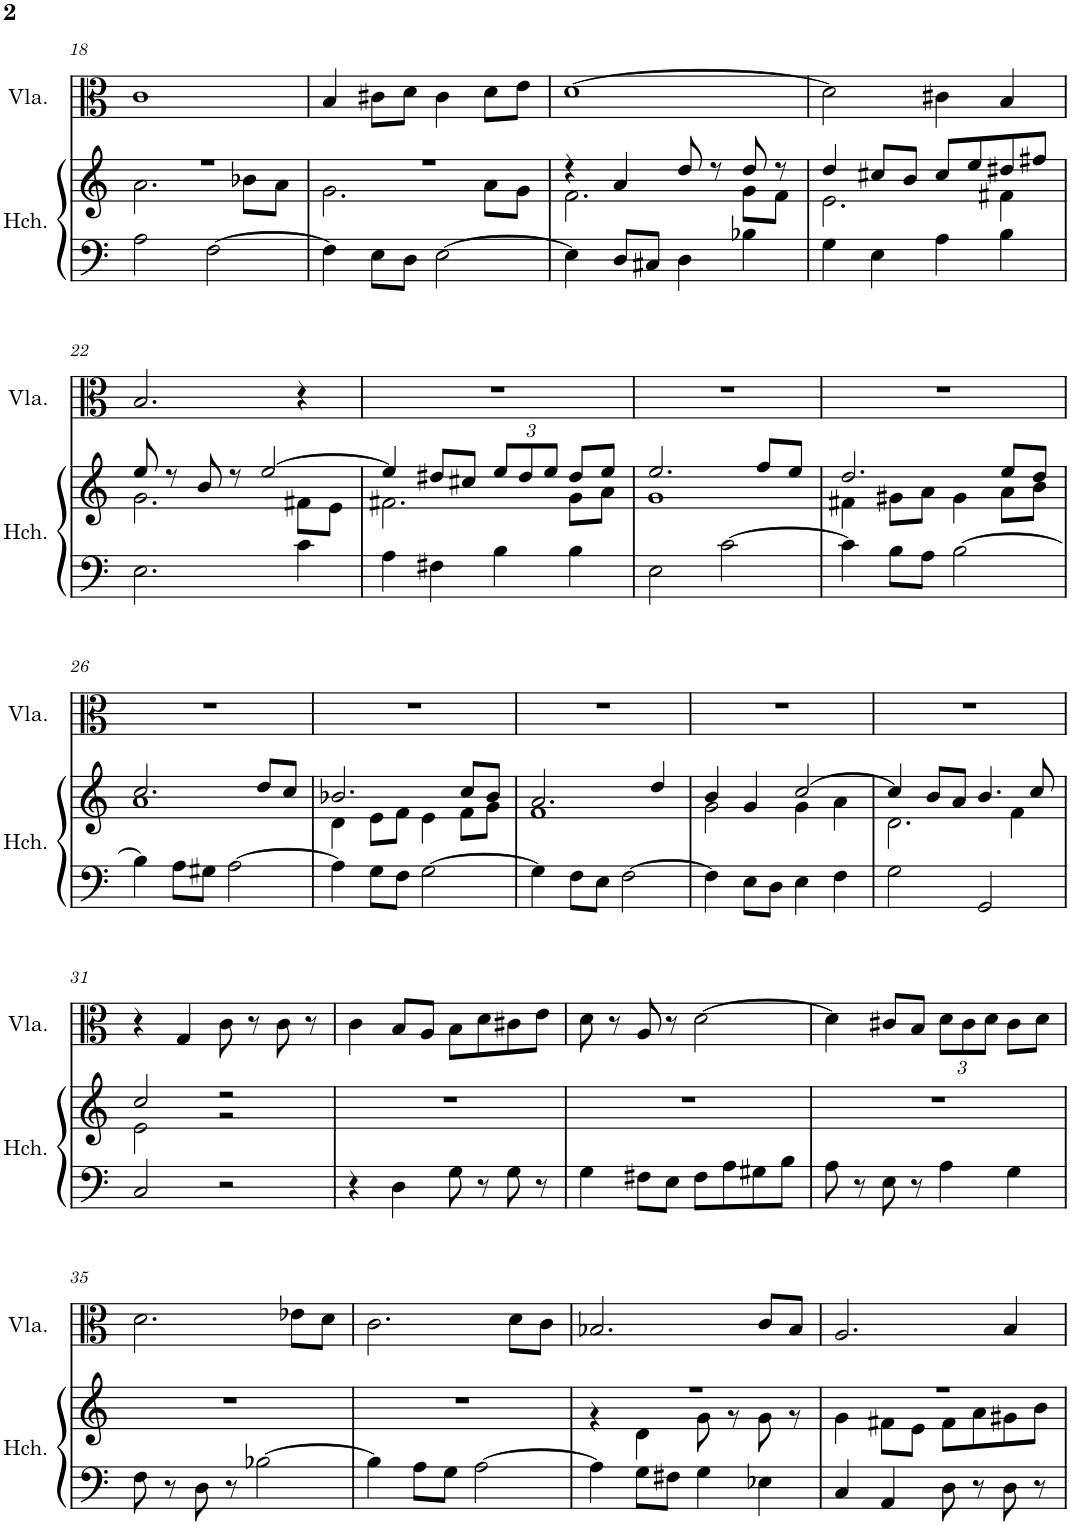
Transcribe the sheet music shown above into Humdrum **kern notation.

**kern	**kern	**kern
*part2	*part2	*part1
*staff3	*staff2	*staff1
*I"Harpsichord.	*	*I"Viola.
*I'Hch.	*	*I'Vla.
!!LO:PB:g=z
*clefF4	*clefG2	*clefC3
*k[]	*k[]	*k[]
*M2/2	*M2/2	*M2/2
=18	=18	=18
*	*^	*
2A\	1r	2.a\	1c
[2F\	.	.	.
.	.	8b-X\L	.
.	.	8a\J	.
=19	=19	=19	=19
4F\]	1r	2.g\	4B/
8E\L	.	.	8c#X\L
8D\J	.	.	8d\J
[2E\	.	.	4c#\
.	.	8a\L	8d\L
.	.	8g\J	8e\J
=20	=20	=20	=20
4E\]	4r	2.f\	[1d
8D/L	4a/	.	.
8C#X/J	.	.	.
4D\	8dd/	.	.
.	8r	.	.
4B-X\	8dd/	8g\L	.
.	8r	8f\J	.
=21	=21	=21	=21
4G\	4dd/	2.e\	2d\]
4E\	8cc#X/L	.	.
.	8b/J	.	.
4A\	8cc#/L	.	4c#X\
.	8ee/	.	.
4B\	8dd#X/	4f#X\	4B/
.	8ff#X/J	.	.
!!LO:LB:g=z
=22	=22	=22	=22
2.E\	8ee/	2.g\	2.B/
.	8r	.	.
.	8b/	.	.
.	8r	.	.
.	[2ee/	.	.
4c\	.	8f#X\L	4r
.	.	8e\J	.
=23	=23	=23	=23
4A\	4ee/]	2.f#X\	1r
4F#X\	8dd#X/L	.	.
.	8cc#X/J	.	.
*	*Xbrackettup	*	*
4B\	12ee/L	.	.
.	12dd#/	.	.
.	12ee/J	.	.
4B\	8dd#/L	8g\L	.
.	8ee/J	8a\J	.
=24	=24	=24	=24
2E\	2.ee/	1g	1r
[2c\	.	.	.
.	8ff/L	.	.
.	8ee/J	.	.
=25	=25	=25	=25
4c\]	2.dd/	4f#X\	1r
8B\L	.	8g#X\L	.
8A\J	.	8a\J	.
[2B\	.	4g#\	.
.	8ee/L	8a\L	.
.	8dd/J	8b\J	.
!!LO:LB:g=z
=26	=26	=26	=26
4B\]	2.cc/	1a	1r
8A\L	.	.	.
8G#X\J	.	.	.
[2A\	.	.	.
.	8dd/L	.	.
.	8cc/J	.	.
=27	=27	=27	=27
4A\]	2.b-X/	4d\	1r
8G\L	.	8e\L	.
8F\J	.	8f\J	.
[2G\	.	4e\	.
.	8cc/L	8f\L	.
.	8b-/J	8g\J	.
=28	=28	=28	=28
4G\]	2.a/	1f	1r
8F\L	.	.	.
8E\J	.	.	.
[2F\	.	.	.
.	4dd/	.	.
=29	=29	=29	=29
4F\]	4b/	2g\	1r
8E\L	4g/	.	.
8D\J	.	.	.
4E\	[2cc/	4g\	.
4F\	.	4a\	.
=30	=30	=30	=30
2G\	4cc/]	2.d\	1r
.	8b/L	.	.
.	8a/J	.	.
2GG/	4.b/	.	.
.	.	4f\	.
.	8cc/	.	.
!!LO:LB:g=z
=31	=31	=31	=31
2C/	2cc/	2e\	4r
.	.	.	4G/
2r	2r	2r	8c\
.	.	.	8r
.	.	.	8c\
.	.	.	8r
*	*v	*v	*
=32	=32	=32
4r	1r	4c\
4D\	.	8B/L
.	.	8A/J
8G\	.	8B\L
8r	.	8d\
8G\	.	8c#X\
8r	.	8e\J
=33	=33	=33
4G\	1r	8d\
.	.	8r
8F#X\L	.	8A/
8E\J	.	8r
8F#\L	.	[2d\
8A\	.	.
8G#X\	.	.
8B\J	.	.
=34	=34	=34
8A\	1r	4d\]
8r	.	.
8E\	.	8c#X/L
8r	.	8B/J
*	*	*Xbrackettup
4A\	.	12d\L
.	.	12c#\
.	.	12d\J
4G\	.	8c#\L
.	.	8d\J
!!LO:LB:g=z
=35	=35	=35
8F\	1r	2.d\
8r	.	.
8D\	.	.
8r	.	.
[2B-X\	.	.
.	.	8e-X\L
.	.	8d\J
=36	=36	=36
4B-\]	1r	2.c\
8A\L	.	.
8G\J	.	.
[2A\	.	.
.	.	8d\L
.	.	8c\J
=37	=37	=37
*	*^	*
4A\]	1r	4r	2.B-X/
8G\L	.	4d\	.
8F#X\J	.	.	.
4G\	.	8g\	.
.	.	8r	.
4E-X\	.	8g\	8c/L
.	.	8r	8B-/J
=38	=38	=38	=38
4C/	1r	4g\	2.A/
4AA/	.	8f#X\L	.
.	.	8e\J	.
8D\	.	8f#\L	.
8r	.	8a\	.
8D\	.	8g#X\	4B/
8r	.	8b\J	.
*	*v	*v	*
=	=	=
*-	*-	*-
